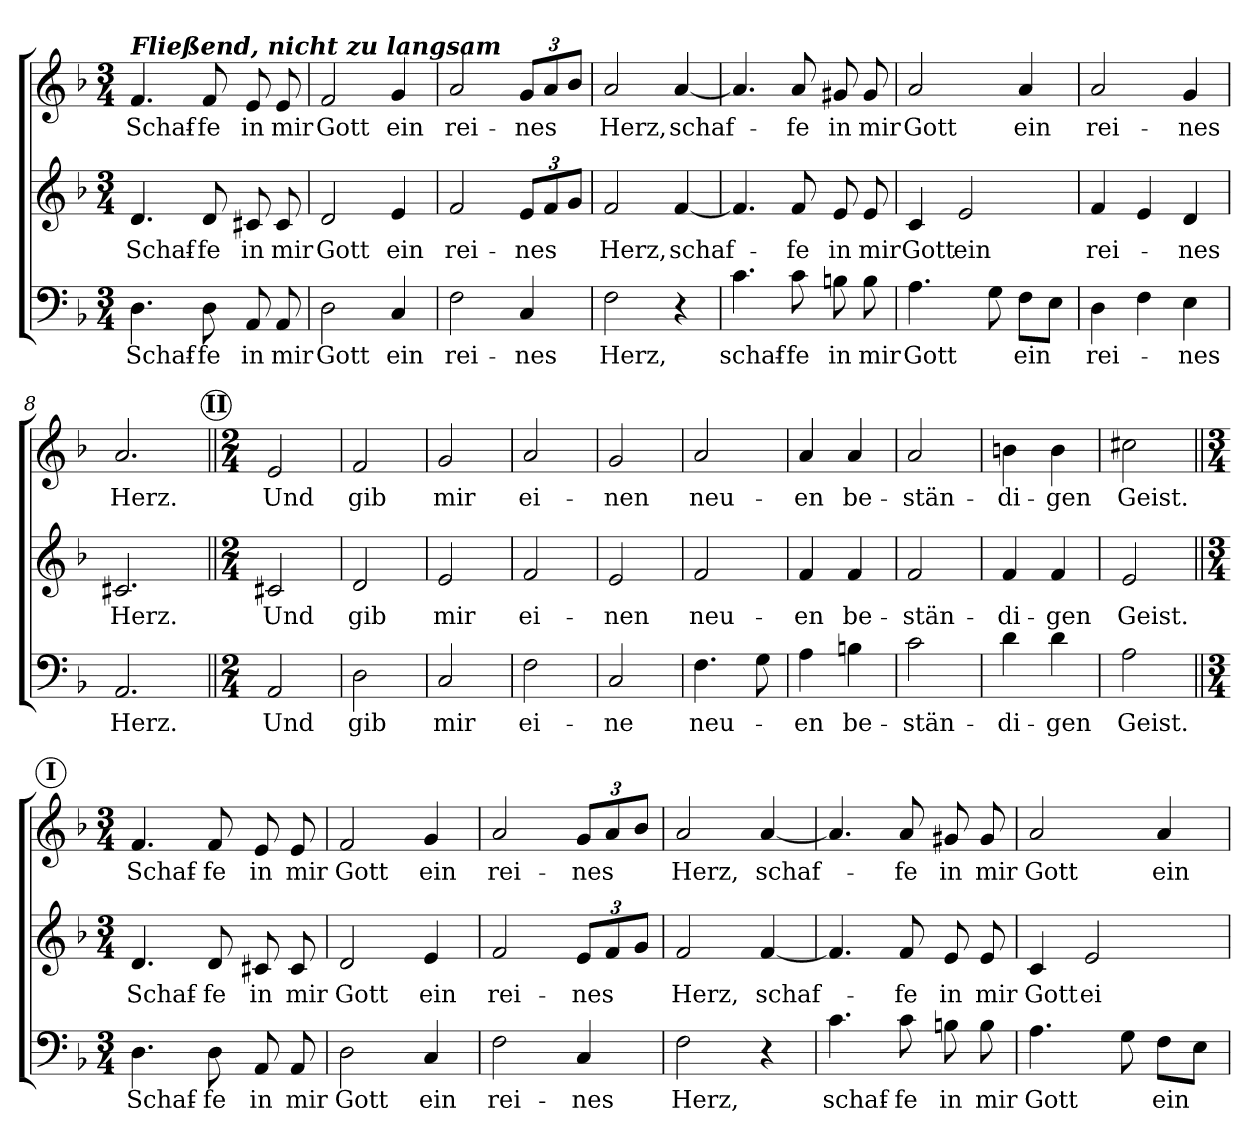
**kern	**text	**kern	**text	**kern	**text
*part1	*part1	*part1	*part1	*part1	*part1
*staff3	*staff3	*staff2	*staff2	*staff1	*staff1
*clefF4	*	*clefG2	*	*clefG2	*
*k[b-]	*	*k[b-]	*	*k[b-]	*
*F:	*	*F:	*	*F:	*
*M3/4	*	*M3/4	*	*M3/4	*
=1	=1	=1	=1	=1	=1
!	!	!	!	!LO:TX:a:Bi:t=Fließend, nicht zu langsam	!
!	!LO:LY:b	!	!LO:LY:b	!	!LO:LY:b
4.D\	Schaf-	4.d/	Schaf-	4.f/	Schaf-
!	!LO:LY:b	!	!LO:LY:b	!	!LO:LY:b
8D\	-fe	8d/	-fe	8f/	-fe
!	!LO:LY:b	!	!LO:LY:b	!	!LO:LY:b
8AA/	in	8c#X/	in	8e/	in
!	!LO:LY:b	!	!LO:LY:b	!	!LO:LY:b
8AA/	mir	8c#/	mir	8e/	mir
=2	=2	=2	=2	=2	=2
!	!LO:LY:b	!	!LO:LY:b	!	!LO:LY:b
2D\	Gott	2d/	Gott	2f/	Gott
!	!LO:LY:b	!	!LO:LY:b	!	!LO:LY:b
4C/	ein	4e/	ein	4g/	ein
=3	=3	=3	=3	=3	=3
!	!LO:LY:b	!	!LO:LY:b	!	!LO:LY:b
2F\	rei-	2f/	rei-	2a/	rei-
!	!LO:LY:b	!	!LO:LY:b	!	!LO:LY:b
4C/	-nes	12e/L	-nes	12g/L	-nes
.	.	12f/	.	12a/	.
.	.	12g/J	.	12b-/J	.
=4	=4	=4	=4	=4	=4
!	!LO:LY:b	!	!LO:LY:b	!	!LO:LY:b
2F\	-Herz,	2f/	-Herz,	2a/	Herz,
!	!	!	!LO:LY:b	!	!LO:LY:b
4r	.	[4f/	schaf-	[4a/	schaf-
=5	=5	=5	=5	=5	=5
!	!LO:LY:b	!	!	!	!
4.c\	schaf-	4.f/]	.	4.a/]	.
!	!LO:LY:b	!	!LO:LY:b	!	!LO:LY:b
8c\	-fe	8f/	fe	8a/	fe
!	!LO:LY:b	!	!LO:LY:b	!	!LO:LY:b
8Bn\	in	8e/	in	8g#X/	in
!	!LO:LY:b	!	!LO:LY:b	!	!LO:LY:b
8B\	mir	8e/	mir	8g#/	mir
=6	=6	=6	=6	=6	=6
!	!LO:LY:b	!	!LO:LY:b	!	!LO:LY:b
4.A\	Gott	4c/	Gott	2a/	Gott
!	!	!	!LO:LY:b	!	!
.	.	2e/	ein	.	.
8G\	.	.	.	.	.
!	!LO:LY:b	!	!	!	!LO:LY:b
8F\L	ein	.	.	4a/	ein
8E\J	.	.	.	.	.
!!LO:LB:g=z
=7	=7	=7	=7	=7	=7
!	!LO:LY:b	!	!LO:LY:b	!	!LO:LY:b
4D\	rei-	4f/	rei-	2a/	rei-
4F\	.	4e/	.	.	.
!	!LO:LY:b	!	!LO:LY:b	!	!LO:LY:b
4E\	-nes	4d/	-nes	4g/	-nes
=8	=8	=8	=8	=8	=8
!	!LO:LY:b	!	!LO:LY:b	!	!LO:LY:b
2.AA/	Herz.	2.c#X/	Herz.	2.a/	Herz.
!!LO:REH:place=s1:a:Bi:enc=circle:fs=11.2:t=II
=9||	=9||	=9||	=9||	=9||	=9||
*M2/4	*	*M2/4	*	*M2/4	*
!	!LO:LY:b	!	!LO:LY:b	!	!LO:LY:b
2AA/	Und	2c#X/	Und	2e/	Und
=10	=10	=10	=10	=10	=10
!	!LO:LY:b	!	!LO:LY:b	!	!LO:LY:b
2D\	gib	2d/	gib	2f/	gib
=11	=11	=11	=11	=11	=11
!	!LO:LY:b	!	!LO:LY:b	!	!LO:LY:b
2C/	mir	2e/	mir	2g/	mir
=12	=12	=12	=12	=12	=12
!	!LO:LY:b	!	!LO:LY:b	!	!LO:LY:b
2F\	-ei-	2f/	-ei-	2a/	ei-
=13	=13	=13	=13	=13	=13
!	!LO:LY:b	!	!LO:LY:b	!	!LO:LY:b
2C/	ne	2e/	nen	2g/	-nen
=14	=14	=14	=14	=14	=14
!	!LO:LY:b	!	!LO:LY:b	!	!LO:LY:b
4.F\	-neu-	2f/	-neu-	2a/	neu-
8G\	.	.	.	.	.
=15	=15	=15	=15	=15	=15
!	!LO:LY:b	!	!LO:LY:b	!	!LO:LY:b
4A\	-en	4f/	-en	4a/	-en
!	!LO:LY:b	!	!LO:LY:b	!	!LO:LY:b
4Bn\	be-	4f/	be-	4a/	be-
=16	=16	=16	=16	=16	=16
!	!LO:LY:b	!	!LO:LY:b	!	!LO:LY:b
2c\	-stän-	2f/	-stän-	2a/	-stän-
!!LO:LB:g=z
=17	=17	=17	=17	=17	=17
!	!LO:LY:b	!	!LO:LY:b	!	!LO:LY:b
4d\	di-	4f/	di-	4bn\	-di-
!	!LO:LY:b	!	!LO:LY:b	!	!LO:LY:b
4d\	-gen	4f/	-gen	4b\	-gen
=18	=18	=18	=18	=18	=18
!	!LO:LY:b	!	!LO:LY:b	!	!LO:LY:b
2A\	Geist.	2e/	Geist.	2cc#X\	Geist.
!!LO:REH:place=s1:a:Bi:enc=circle:fs=11.2:t=I
=19||	=19||	=19||	=19||	=19||	=19||
*M3/4	*	*M3/4	*	*M3/4	*
!	!LO:LY:b	!	!LO:LY:b	!	!LO:LY:b
4.D\	Schaf-	4.d/	Schaf-	4.f/	Schaf-
!	!LO:LY:b	!	!LO:LY:b	!	!LO:LY:b
8D\	-fe	8d/	-fe	8f/	-fe
!	!LO:LY:b	!	!LO:LY:b	!	!LO:LY:b
8AA/	in	8c#X/	in	8e/	in
!	!LO:LY:b	!	!LO:LY:b	!	!LO:LY:b
8AA/	mir	8c#/	mir	8e/	mir
=20	=20	=20	=20	=20	=20
!	!LO:LY:b	!	!LO:LY:b	!	!LO:LY:b
2D\	Gott	2d/	Gott	2f/	Gott
!	!LO:LY:b	!	!LO:LY:b	!	!LO:LY:b
4C/	ein	4e/	ein	4g/	ein
=21	=21	=21	=21	=21	=21
!	!LO:LY:b	!	!LO:LY:b	!	!LO:LY:b
2F\	rei-	2f/	rei-	2a/	rei-
!	!LO:LY:b	!	!LO:LY:b	!	!LO:LY:b
4C/	-nes	12e/L	-nes	12g/L	-nes
.	.	12f/	.	12a/	.
.	.	12g/J	.	12b-/J	.
=22	=22	=22	=22	=22	=22
!	!LO:LY:b	!	!LO:LY:b	!	!LO:LY:b
2F\	-Herz,	2f/	-Herz,	2a/	Herz,
!	!	!	!LO:LY:b	!	!LO:LY:b
4r	.	[4f/	schaf-	[4a/	schaf-
!!LO:LB:g=z
=23	=23	=23	=23	=23	=23
!	!LO:LY:b	!	!	!	!
4.c\	schaf-	4.f/]	.	4.a/]	.
!	!LO:LY:b	!	!LO:LY:b	!	!LO:LY:b
8c\	-fe	8f/	fe	8a/	fe
!	!LO:LY:b	!	!LO:LY:b	!	!LO:LY:b
8Bn\	in	8e/	in	8g#X/	in
!	!LO:LY:b	!	!LO:LY:b	!	!LO:LY:b
8B\	mir	8e/	mir	8g#/	mir
=24	=24	=24	=24	=24	=24
!	!LO:LY:b	!	!LO:LY:b	!	!LO:LY:b
4.A\	Gott	4c/	Gott	2a/	Gott
!	!	!	!LO:LY:b	!	!
.	.	2e/	ei	.	.
8G\	.	.	.	.	.
!	!LO:LY:b	!	!	!	!LO:LY:b
8F\L	ein	.	.	4a/	ein
8E\J	.	.	.	.	.
=	=	=	=	=	=
*-	*-	*-	*-	*-	*-
